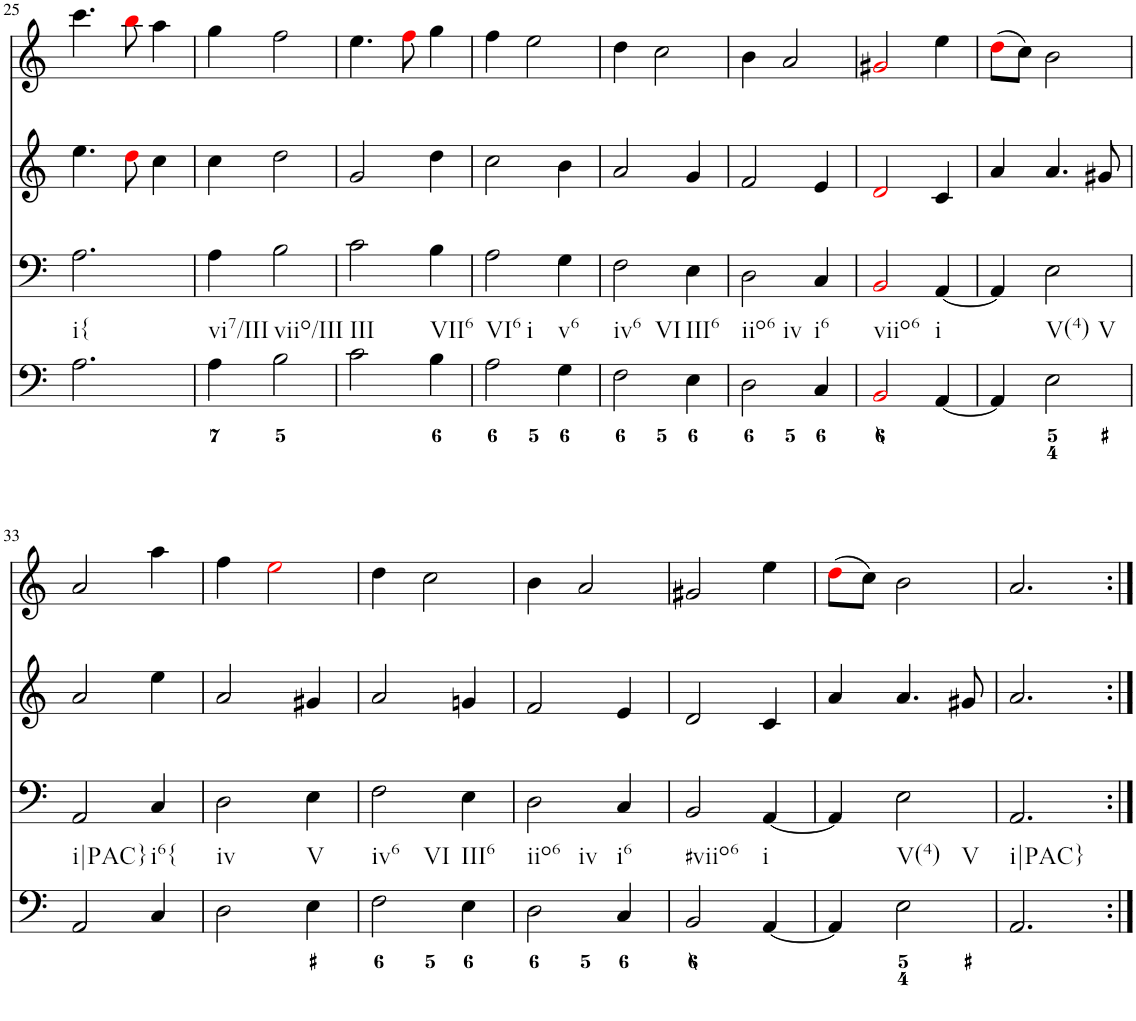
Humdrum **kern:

**kern	**kern	**kern	**kern
*part4	*part3	*part2	*part1
*staff4	*staff3	*staff2	*staff1
*I"Piano	*I"Piano	*I"Piano	*I"Piano
*I'Pno	*I'Pno	*I'Pno	*I'Pno
!!LO:PB:g=z
*clefF4	*clefF4	*clefG2	*clefG2
*k[]	*k[]	*k[]	*k[]
*M3/4	*M3/4	*M3/4	*M3/4
=25	=25	=25	=25
!LO:TX:b:t=i{	!	!	!
2.A\	2.A\	4.ee\	4.ccc\
.	.	8ddi\	8bbi\
.	.	4cc\	4aa\
=26	=26	=26	=26
!LO:TX:b:t=vi7/III	!	!	!
4A\	4A\	4cc\	4gg\
!LO:TX:b:t=viio/III	!	!	!
2B\	2B\	2dd\	2ff\
=27	=27	=27	=27
!LO:TX:b:t=III	!	!	!
2c\	2c\	2g/	4.ee\
.	.	.	8ffi\
!LO:TX:b:t=VII6	!	!	!
4B\	4B\	4dd\	4gg\
=28	=28	=28	=28
!LO:TX:b:t=VI6	!	!	!
!LO:TX:b:t=i	!	!	!
2A\	2A\	2cc\	4ff\
.	.	.	2ee\
!LO:TX:b:t=v6	!	!	!
4G\	4G\	4b\	.
=29	=29	=29	=29
!LO:TX:b:t=iv6	!	!	!
!LO:TX:b:t=VI	!	!	!
2F\	2F\	2a/	4dd\
.	.	.	2cc\
!LO:TX:b:t=III6	!	!	!
4E\	4E\	4g/	.
=30	=30	=30	=30
!LO:TX:b:t=iio6	!	!	!
!LO:TX:b:t=iv	!	!	!
2D\	2D\	2f/	4b\
.	.	.	2a/
!LO:TX:b:t=i6	!	!	!
4C/	4C/	4e/	.
=31	=31	=31	=31
!LO:TX:b:t=viio6	!	!	!
2BBi/	2BBi/	2di/	2g#Xi/
!LO:TX:b:t=i	!	!	!
[4AA/	[4AA/	4c/	4ee\
=32	=32	=32	=32
4AA/]	4AA/]	4a/	(8ddi\L
.	.	.	8cc\J)
!LO:TX:b:t=V(4)	!	!	!
!LO:TX:b:t=V	!	!	!
2E\	2E\	4.a/	2b\
.	.	8g#X/	.
!!LO:LB:g=z
=33	=33	=33	=33
!LO:TX:b:t=i|PAC}	!	!	!
2AA/	2AA/	2a/	2a/
!LO:TX:b:t=i6{	!	!	!
4C/	4C/	4ee\	4aa\
=34	=34	=34	=34
!LO:TX:b:t=iv	!	!	!
2D\	2D\	2a/	4ff\
.	.	.	2eei\
!LO:TX:b:t=V	!	!	!
4E\	4E\	4g#X/	.
=35	=35	=35	=35
!LO:TX:b:t=iv6	!	!	!
!LO:TX:b:t=VI	!	!	!
2F\	2F\	2a/	4dd\
.	.	.	2cc\
!LO:TX:b:t=III6	!	!	!
4E\	4E\	4gn/	.
=36	=36	=36	=36
!LO:TX:b:t=iio6	!	!	!
!LO:TX:b:t=iv	!	!	!
2D\	2D\	2f/	4b\
.	.	.	2a/
!LO:TX:b:t=i6	!	!	!
4C/	4C/	4e/	.
=37	=37	=37	=37
!LO:TX:b:t=#viio6	!	!	!
2BB/	2BB/	2d/	2g#X/
!LO:TX:b:t=i	!	!	!
[4AA/	[4AA/	4c/	4ee\
=38	=38	=38	=38
4AA/]	4AA/]	4a/	(8ddi\L
.	.	.	8cc\J)
!LO:TX:b:t=V(4)	!	!	!
!LO:TX:b:t=V	!	!	!
2E\	2E\	4.a/	2b\
.	.	8g#X/	.
=39	=39	=39	=39
!LO:TX:b:t=i|PAC}	!	!	!
2.AA/	2.AA/	2.a/	2.a/
=:|!	=:|!	=:|!	=:|!
*-	*-	*-	*-
